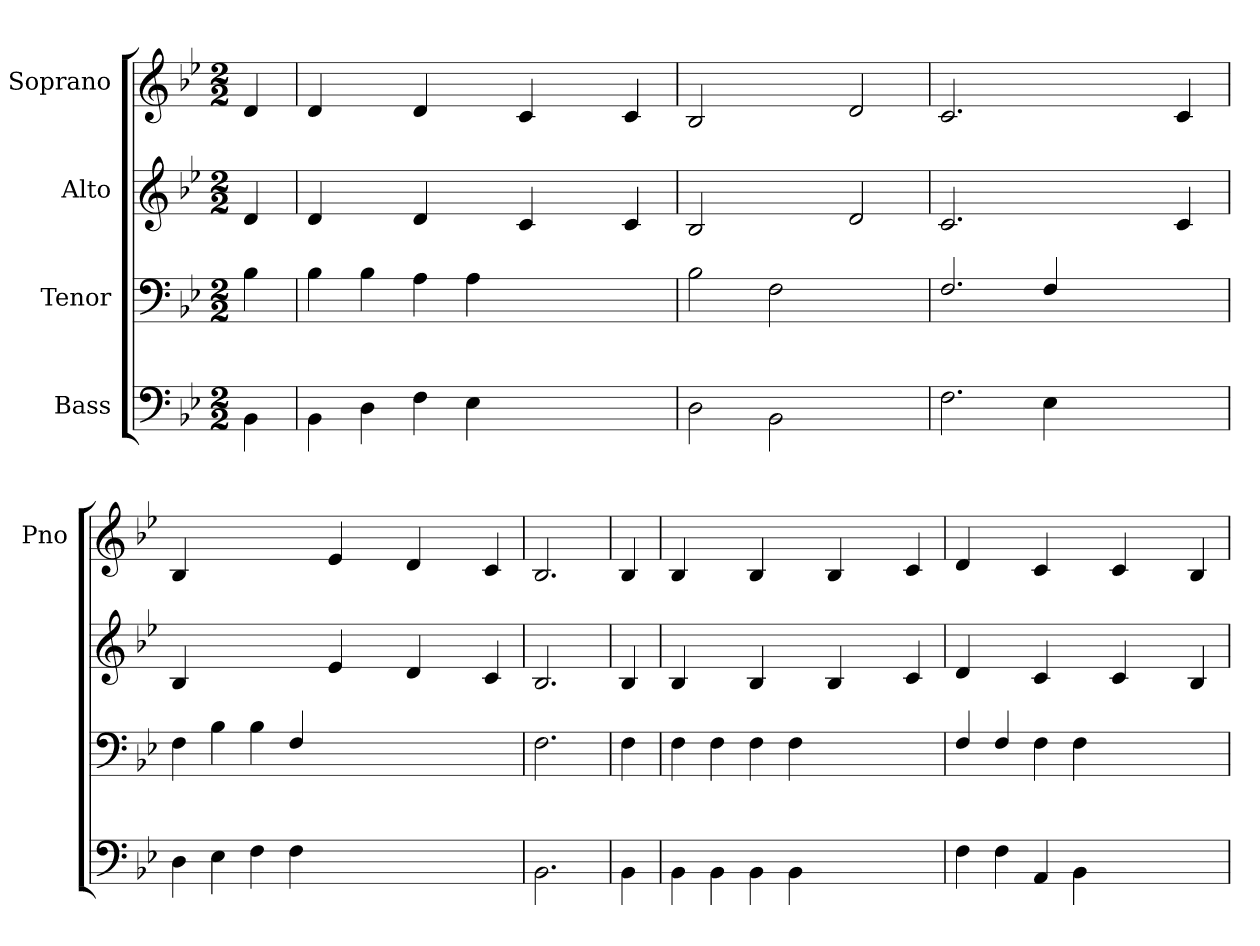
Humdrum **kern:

**kern	**kern	**kern	**kern
*part4	*part3	*part2	*part1
*staff4	*staff3	*staff2	*staff1
*I"Bass	*I"Tenor	*I"Alto	*I"Soprano
*	*	*	*I'Pno
*clefF4	*clefF4	*clefG2	*clefG2
*k[b-e-]	*k[b-e-]	*k[b-e-]	*k[b-e-]
*B-:	*B-:	*B-:	*B-:
*M2/2	*M2/2	*M2/2	*M2/2
=	=	=	=
4BB-\	4B-\	4d/	4d/
=	=	=	=
4BB-\	4B-\	4d/	4d/
4D\	4B-\	4ryy	4ryy
4F\	4A\	4d/	4d/
4E-\	4A\	4ryy	4ryy
2.ryy	2.ryy	4c/	4c/
.	.	4ryy	4ryy
.	.	4c/	4c/
=	=	=	=
2D\	2B-\	2B-/	2B-/
2BB-\	2F\	2ryy	2ryy
2ryy	2ryy	2d/	2d/
=	=	=	=
2.F\	2.F/	2.c/	2.c/
4E-\	4F/	4ryy	4ryy
2.ryy	2.ryy	2ryy	2ryy
.	.	4c/	4c/
=	=	=	=
4D\	4F\	4B-/	4B-/
4E-\	4B-\	2ryy	2ryy
4F\	4B-\	.	.
4F\	4F/	4ryy	4ryy
1ryy	1ryy	4e-/	4e-/
.	.	4ryy	4ryy
.	.	4d/	4d/
.	.	4ryy	4ryy
4ryy	4ryy	4c/	4c/
=	=	=	=
2.BB-\	2.F\	2.B-/	2.B-/
=	=	=	=
4BB-\	4F\	4B-/	4B-/
=	=	=	=
4BB-\	4F\	4B-/	4B-/
4BB-\	4F\	4ryy	4ryy
4BB-\	4F\	4B-/	4B-/
4BB-\	4F\	4ryy	4ryy
2.ryy	2.ryy	4B-/	4B-/
.	.	4ryy	4ryy
.	.	4c/	4c/
=	=	=	=
4F\	4F/	4d/	4d/
4F\	4F/	4ryy	4ryy
4AA/	4F\	4c/	4c/
4BB-\	4F\	4ryy	4ryy
2.ryy	2.ryy	4c/	4c/
.	.	4ryy	4ryy
.	.	4B-/	4B-/
=	=	=	=
*-	*-	*-	*-
